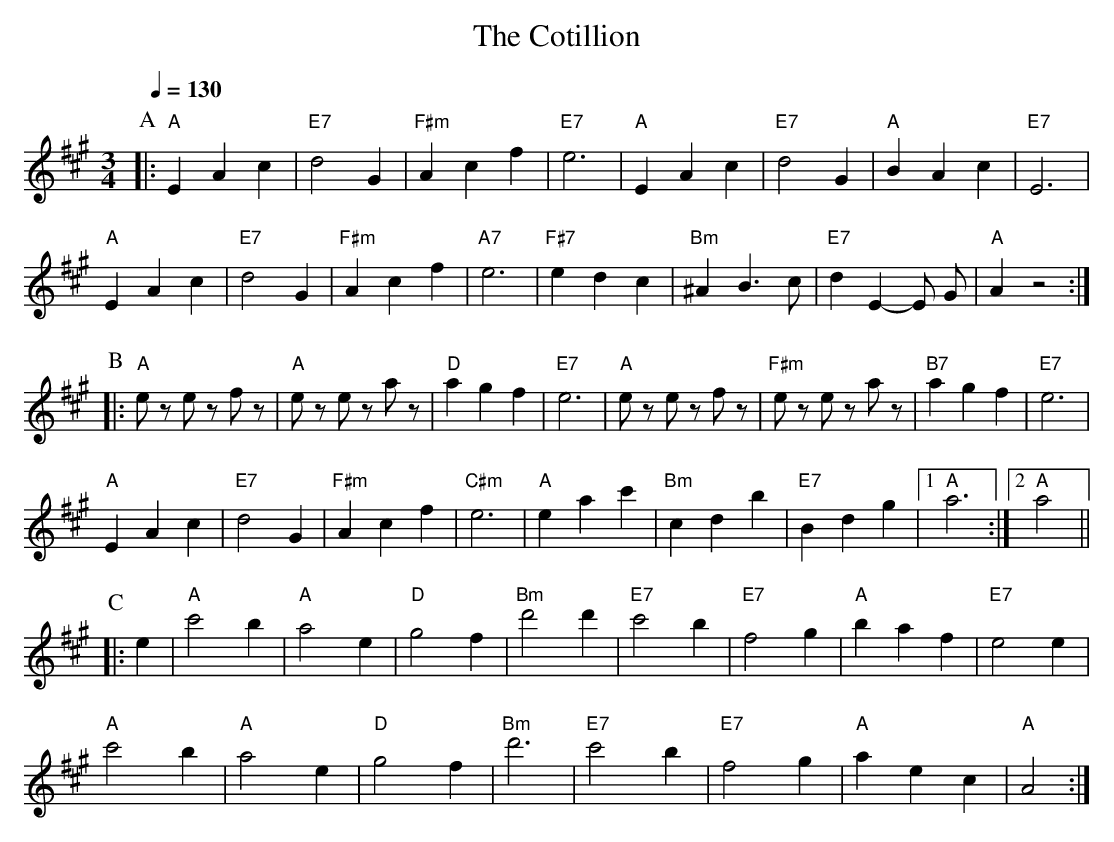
X:1
T:The Cotillion
L:1/4
M:3/4
Q:1/4=130
K:A
P:A
|: "A"EAc | "E7"d2G | "F#m"Acf | "E7"e3 |\
"A"EAc | "E7"d2G | "A"BAc | "E7"E3 |
"A"EAc | "E7"d2G | "F#m"Acf | "A7"e3 |\
"F#7"edc | "Bm"^AB3/c/ | "E7"dE-E/ G/ | "A"Az2 :|
P:B
|: "A"e/ z/e/ z/f/ z/ | "A"e/ z/e/ z/a/ z/ | "D"agf | "E7"e3 |\
"A"e/ z/e/ z/f/ z/ | "F#m"e/ z/e/ z/a/ z/ | "B7"agf | "E7"e3 |
"A"EAc | "E7"d2G | "F#m"Acf | "C#m"e3 |\
"A"eac' | "Bm"cdb | "E7"Bdg |1 "A"a3 :|2 "A"a2 ||
P:C
|:e | "A"c'2b | "A"a2e | "D"g2f | "Bm"d'2d' |\
"E7"c'2b | "E7"f2g | "A"baf | "E7"e2e |
"A"c'2b | "A"a2e | "D"g2f | "Bm"d'3 |\
"E7"c'2b | "E7"f2g | "A"aec | "A"A2 :|
